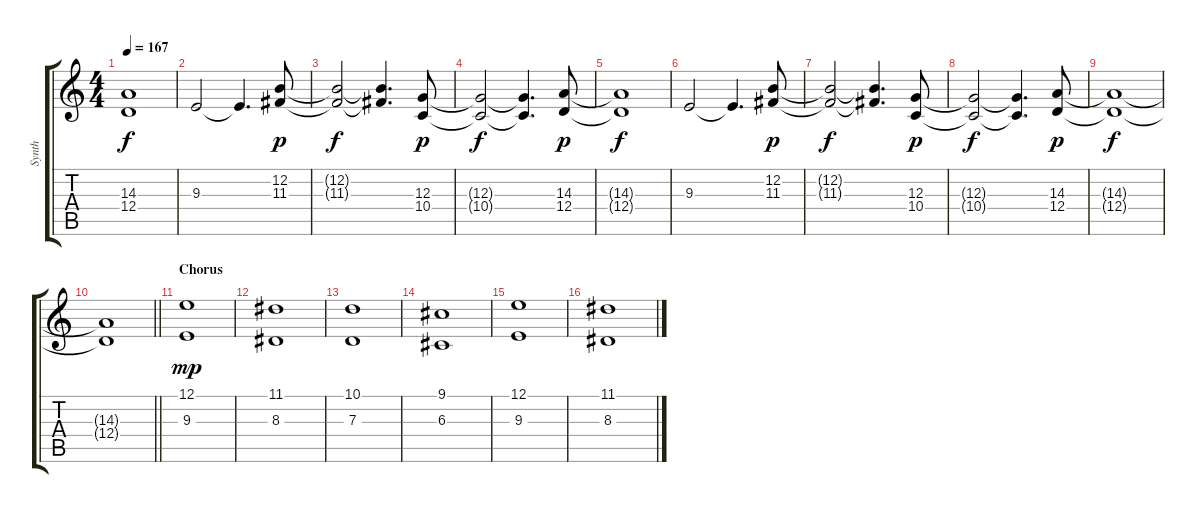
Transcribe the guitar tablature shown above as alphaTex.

\track ("Synth" "Synth") {instrument stringensemble1}
\staff {score tabs}
\tuning (E4 B3 G3 D3 A2 E2) {hide}
\ts (4 4)
\tempo 167
\clef g2
\ks c
(14.3{t} 12.4{t}).1{dy f} |
9.3.2 9.3{t}.4{d} (12.2 11.3).8{dy p} |
(12.2{t} 11.3{t}).2{dy f} (12.2{t} 11.3{t}).4{d} (12.3 10.4).8{dy p} |
(12.3{t} 10.4{t}).2{dy f} (12.3{t} 10.4{t}).4{d} (14.3 12.4).8{dy p} |
(14.3{t} 12.4{t}).1{dy f} |
9.3.2 9.3{t}.4{d} (12.2 11.3).8{dy p} |
(12.2{t} 11.3{t}).2{dy f} (12.2{t} 11.3{t}).4{d} (12.3 10.4).8{dy p} |
(12.3{t} 10.4{t}).2{dy f} (12.3{t} 10.4{t}).4{d} (14.3 12.4).8{dy p} |
(14.3{t} 12.4{t}).1{dy f} |
\barLineRight lightlight
(14.3{t} 12.4{t}).1 |
\section ("" "Chorus")
(12.1 9.3).1{dy mp} |
(11.1 8.3).1 |
(10.1 7.3).1 |
(9.1 6.3).1 |
(12.1 9.3).1 |
(11.1 8.3).1
